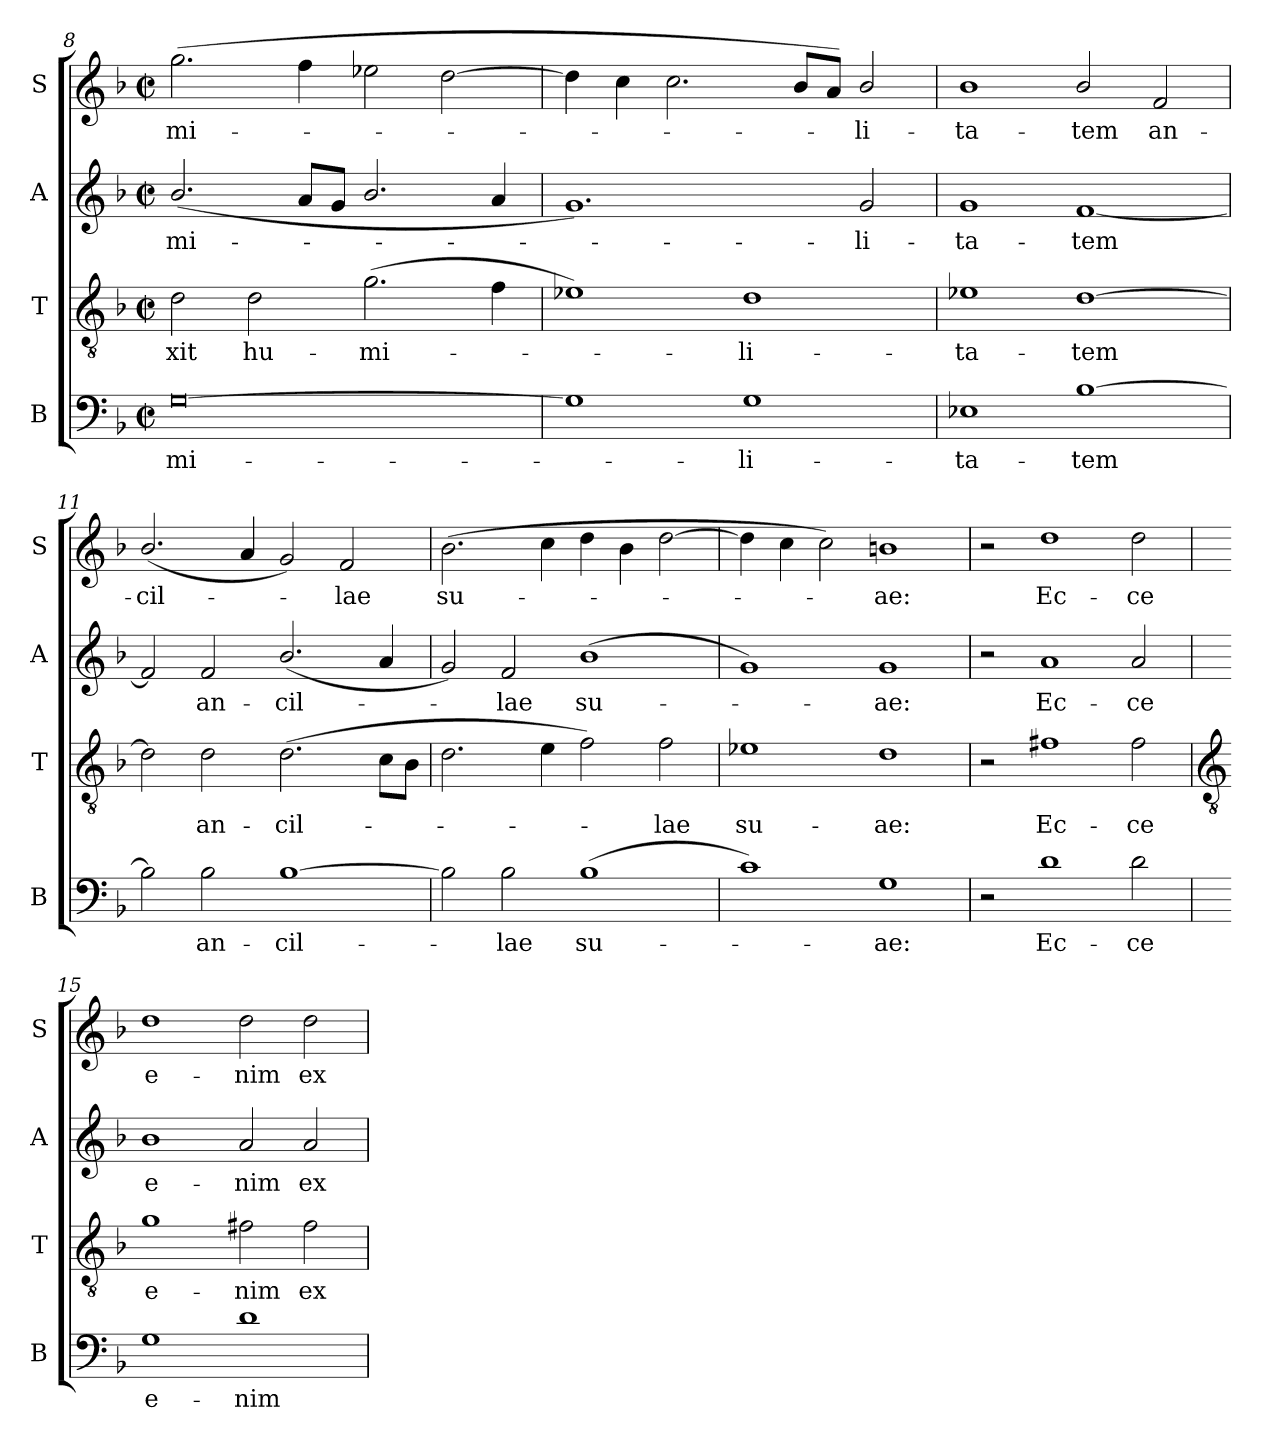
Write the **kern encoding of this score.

**kern	**text	**kern	**text	**kern	**text	**kern	**text
*part4	*part4	*part3	*part3	*part2	*part2	*part1	*part1
*staff4	*staff4	*staff3	*staff3	*staff2	*staff2	*staff1	*staff1
*I"B	*	*I"T	*	*I"A	*	*I"S	*
*I'B	*	*I'T	*	*I'A	*	*I'S	*
!!LO:LB:g=z
*clefF4	*	*clefGv2	*	*clefG2	*	*clefG2	*
*k[b-]	*	*k[b-]	*	*k[b-]	*	*k[b-]	*
*F:	*	*F:	*	*F:	*	*F:	*
*M4/2	*	*M4/2	*	*M4/2	*	*M4/2	*
*met(c|)	*	*met(c|)	*	*met(c|)	*	*met(c|)	*
=8	=8	=8	=8	=8	=8	=8	=8
!	!LO:LY:b	!	!LO:LY:b	!	!LO:LY:b	!	!LO:LY:b
[0G	-mi-	2d	xit	(<2.b-/	-mi-	(<2.gg	-mi-
!	!	!	!LO:LY:b	!	!	!	!
.	.	2d	hu-	.	.	.	.
.	.	.	.	8aL	.	4ff	.
.	.	.	.	8gJ	.	.	.
!	!	!	!LO:LY:b	!	!	!	!
.	.	(>2.g	-mi-	2.b-/	.	2ee-X	.
.	.	.	.	.	.	[2dd	.
.	.	4f	.	4a	.	.	.
=9	=9	=9	=9	=9	=9	=9	=9
1G]	.	1e-X)	.	1.g)	.	4dd]	.
.	.	.	.	.	.	4cc	.
.	.	.	.	.	.	2.cc	.
!	!LO:LY:b	!	!LO:LY:b	!	!	!	!
1G	li-	1d	li-	.	.	.	.
.	.	.	.	.	.	8b-L	.
.	.	.	.	.	.	8aJ)	.
!	!	!	!	!	!LO:LY:b	!	!LO:LY:b
.	.	.	.	2g	li-	2b-/	li-
=10	=10	=10	=10	=10	=10	=10	=10
!	!LO:LY:b	!	!LO:LY:b	!	!LO:LY:b	!	!LO:LY:b
1E-X	-ta-	1e-X	-ta-	1g	-ta-	1b-	-ta-
!	!LO:LY:b	!	!LO:LY:b	!	!LO:LY:b	!	!LO:LY:b
[1B-	-tem	[1d	-tem	[1f	-tem	2b-/	-tem
!	!	!	!	!	!	!	!LO:LY:b
.	.	.	.	.	.	2f	an-
=11	=11	=11	=11	=11	=11	=11	=11
!	!	!	!	!	!	!	!LO:LY:b
2B-]	.	2d]	.	2f]	.	(<2.b-/	-cil-
!	!LO:LY:b	!	!LO:LY:b	!	!LO:LY:b	!	!
2B-	an-	2d	an-	2f	an-	.	.
.	.	.	.	.	.	4a	.
!	!LO:LY:b	!	!LO:LY:b	!	!LO:LY:b	!	!
[1B-	-cil-	(>2.d	-cil-	(<2.b-/	-cil-	2g)	.
!	!	!	!	!	!	!	!LO:LY:b
.	.	.	.	.	.	2f	lae
.	.	8cL	.	4a	.	.	.
.	.	8B-J	.	.	.	.	.
=12	=12	=12	=12	=12	=12	=12	=12
!	!	!	!	!	!	!	!LO:LY:b
2B-]	.	2.d	.	2g)	.	(>2.b-	su-
!	!LO:LY:b	!	!	!	!LO:LY:b	!	!
2B-	lae	.	.	2f	lae	.	.
.	.	4e	.	.	.	4cc	.
!	!LO:LY:b	!	!	!	!LO:LY:b	!	!
(>1B-	su-	2f)	.	(<1b-	su-	4dd	.
.	.	.	.	.	.	4b-	.
!	!	!	!LO:LY:b	!	!	!	!
.	.	2f	lae	.	.	[2dd	.
=13	=13	=13	=13	=13	=13	=13	=13
!	!	!	!LO:LY:b	!	!	!	!
1c)	.	1e-X	su-	1g)	.	4dd]	.
.	.	.	.	.	.	4cc	.
.	.	.	.	.	.	2cc)	.
!	!LO:LY:b	!	!LO:LY:b	!	!LO:LY:b	!	!LO:LY:b
1G	ae:	1d	-ae:	1g	ae:	1bn	ae:
=14	=14	=14	=14	=14	=14	=14	=14
2r	.	2r	.	2r	.	2r	.
!	!LO:LY:b	!	!LO:LY:b	!	!LO:LY:b	!	!LO:LY:b
1d	Ec-	1f#X	Ec-	1a	Ec-	1dd	Ec-
!	!LO:LY:b	!	!LO:LY:b	!	!LO:LY:b	!	!LO:LY:b
2d	-ce	2f#	-ce	2a	-ce	2dd	-ce
!!LO:LB:g=z
=15	=15	=15	=15	=15	=15	=15	=15
*	*	*clefGv2	*	*	*	*	*
!	!LO:LY:b	!	!LO:LY:b	!	!LO:LY:b	!	!LO:LY:b
1G	e-	1g	e-	1b-	e-	1dd	e-
!	!LO:LY:b	!	!LO:LY:b	!	!LO:LY:b	!	!LO:LY:b
1d	-nim	2f#X	-nim	2a	-nim	2dd	-nim
!	!	!	!LO:LY:b	!	!LO:LY:b	!	!LO:LY:b
.	.	2f#	ex	2a	ex	2dd	ex
=	=	=	=	=	=	=	=
*-	*-	*-	*-	*-	*-	*-	*-
